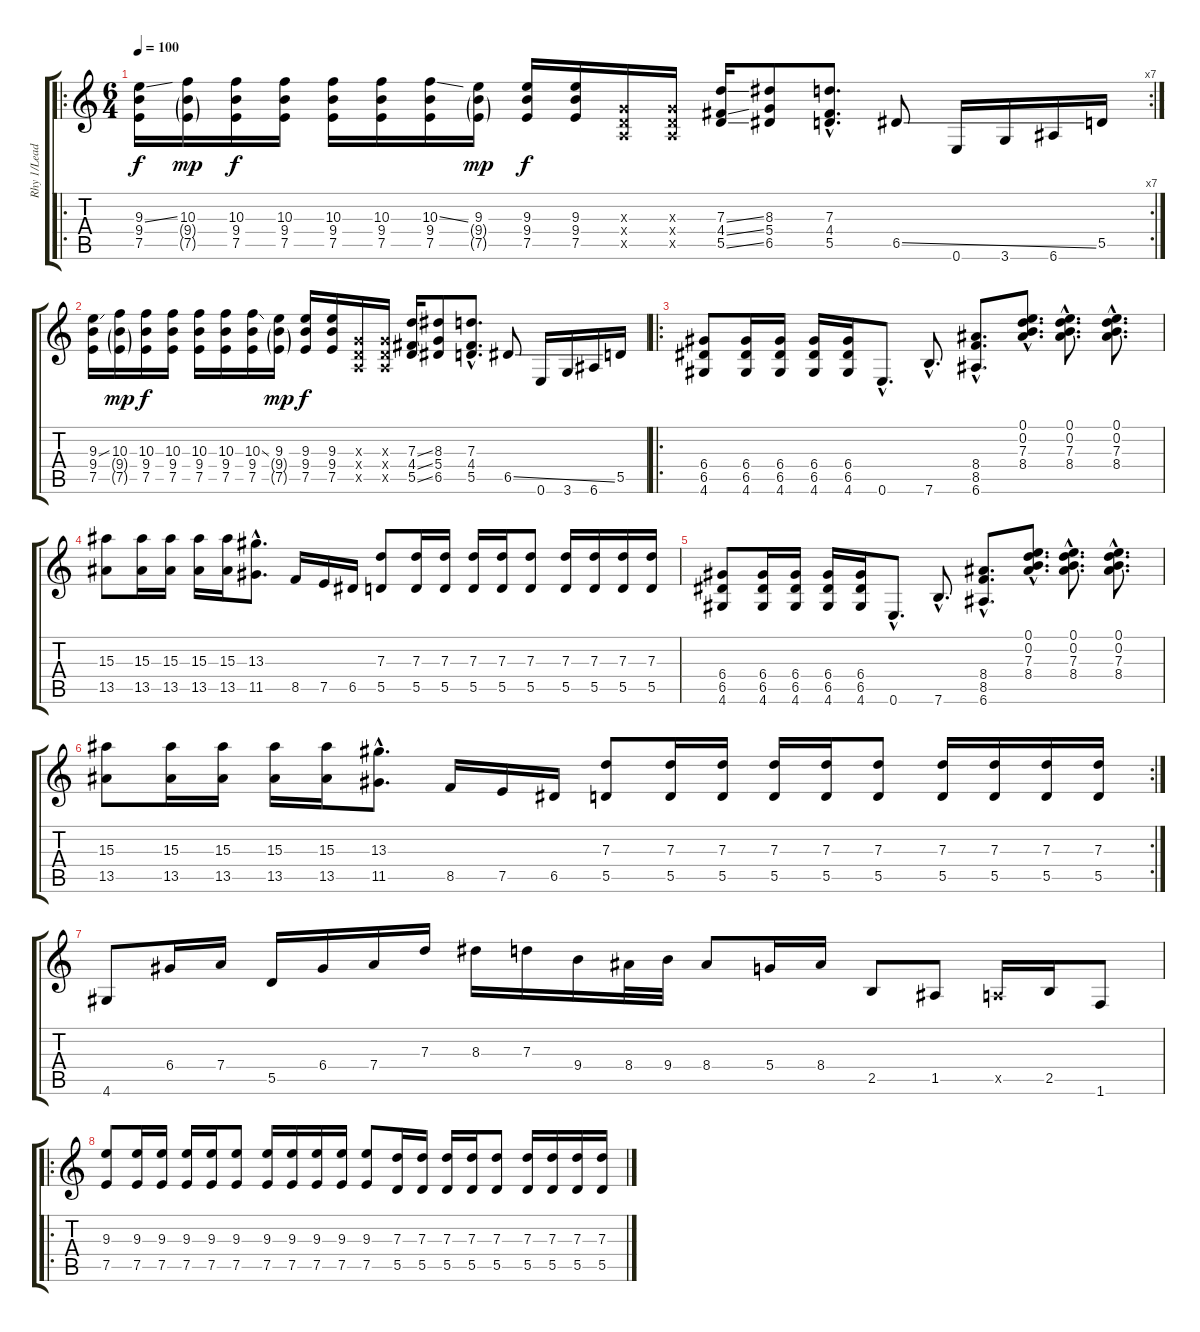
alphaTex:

\track ("Rhy 1/Lead 2" "Rhy 1/Lead") {instrument distortionguitar}
\staff {score tabs}
\tuning (E4 B3 G3 D3 A2 E2) {hide}
\ro
\rc 7
\ts (6 4)
\tempo 100
\clef g2
\ks c
(9.3{ss} 9.4 7.5).16{dy f balance 3 instrument distortionguitar} (10.3 9.4{g} 7.5{g}).16{dy mp} (10.3 9.4 7.5).16{dy f} (10.3 9.4 7.5).16 (10.3 9.4 7.5).16 (10.3 9.4 7.5).16 (10.3{ss} 9.4 7.5).16 (9.3 9.4{g} 7.5{g}).16{dy mp} (9.3 9.4 7.5).16{dy f} (9.3 9.4 7.5).16 (0.3{x} 0.4{x} 0.5{x}).16 (0.3{x} 0.4{x} 0.5{x}).16 (7.3{ss} 4.4{ss} 5.5{ss}).16 (8.3 5.4 6.5).8 (7.3{hac} 4.4{hac} 5.5{hac}).8{d} 6.5{ss}.8 0.6.16 3.6.16 6.6.16 5.5.16 |
(9.3{ss} 9.4 7.5).16{balance 3} (10.3 9.4{g} 7.5{g}).16{dy mp} (10.3 9.4 7.5).16{dy f} (10.3 9.4 7.5).16 (10.3 9.4 7.5).16 (10.3 9.4 7.5).16 (10.3{ss} 9.4 7.5).16 (9.3 9.4{g} 7.5{g}).16{dy mp} (9.3 9.4 7.5).16{dy f} (9.3 9.4 7.5).16 (0.3{x} 0.4{x} 0.5{x}).16 (0.3{x} 0.4{x} 0.5{x}).16 (7.3{ss} 4.4{ss} 5.5{ss}).16 (8.3 5.4 6.5).8 (7.3{hac} 4.4{hac} 5.5{hac}).8{d} 6.5{ss}.8 0.6.16 3.6.16 6.6.16 5.5.16 |
\ro
(6.4 6.5 4.6).8{balance 3} (6.4 6.5 4.6).16 (6.4 6.5 4.6).16 (6.4 6.5 4.6).16 (6.4 6.5 4.6).16 0.6{hac}.8{d} 7.6{hac}.8{d} (8.4{hac} 8.5{hac} 6.6{hac}).8{d} (0.1{hac} 0.2{hac} 7.3{hac} 8.4{hac}).8{d} (0.1{hac} 0.2{hac} 7.3{hac} 8.4{hac}).8{d} (0.1{hac} 0.2{hac} 7.3{hac} 8.4{hac}).8{d} |
(15.3 13.5).8 (15.3 13.5).16 (15.3 13.5).16 (15.3 13.5).16 (15.3 13.5).16 (13.3{hac} 11.5{hac}).8{d} 8.5.16 7.5.16 6.5.16 (7.3 5.5).8 (7.3 5.5).16 (7.3 5.5).16 (7.3 5.5).16 (7.3 5.5).16 (7.3 5.5).8 (7.3 5.5).16 (7.3 5.5).16 (7.3 5.5).16 (7.3 5.5).16 |
(6.4 6.5 4.6).8 (6.4 6.5 4.6).16 (6.4 6.5 4.6).16 (6.4 6.5 4.6).16 (6.4 6.5 4.6).16 0.6{hac}.8{d} 7.6{hac}.8{d} (8.4{hac} 8.5{hac} 6.6{hac}).8{d} (0.1{hac} 0.2{hac} 7.3{hac} 8.4{hac}).8{d} (0.1{hac} 0.2{hac} 7.3{hac} 8.4{hac}).8{d} (0.1{hac} 0.2{hac} 7.3{hac} 8.4{hac}).8{d} |
\rc 2
(15.3 13.5).8 (15.3 13.5).16 (15.3 13.5).16 (15.3 13.5).16 (15.3 13.5).16 (13.3{hac} 11.5{hac}).8{d} 8.5.16 7.5.16 6.5.16 (7.3 5.5).8 (7.3 5.5).16 (7.3 5.5).16 (7.3 5.5).16 (7.3 5.5).16 (7.3 5.5).8 (7.3 5.5).16 (7.3 5.5).16 (7.3 5.5).16 (7.3 5.5).16 |
4.6.8{balance 3} 6.4.16 7.4.16 5.5.16 6.4.16 7.4.16 7.3.16 8.3.16 7.3.16 9.4.16 8.4.32 9.4.32 8.4.8 5.4.16 8.4.16 2.5.8 1.5.8 0.5{x}.16 2.5.16 1.6.8 |
\ro
(9.3 7.5).8{balance 8} (9.3 7.5).16 (9.3 7.5).16 (9.3 7.5).16 (9.3 7.5).16 (9.3 7.5).8 (9.3 7.5).16 (9.3 7.5).16 (9.3 7.5).16 (9.3 7.5).16 (9.3 7.5).8 (7.3 5.5).16 (7.3 5.5).16 (7.3 5.5).16 (7.3 5.5).16 (7.3 5.5).8 (7.3 5.5).16 (7.3 5.5).16 (7.3 5.5).16 (7.3 5.5).16
